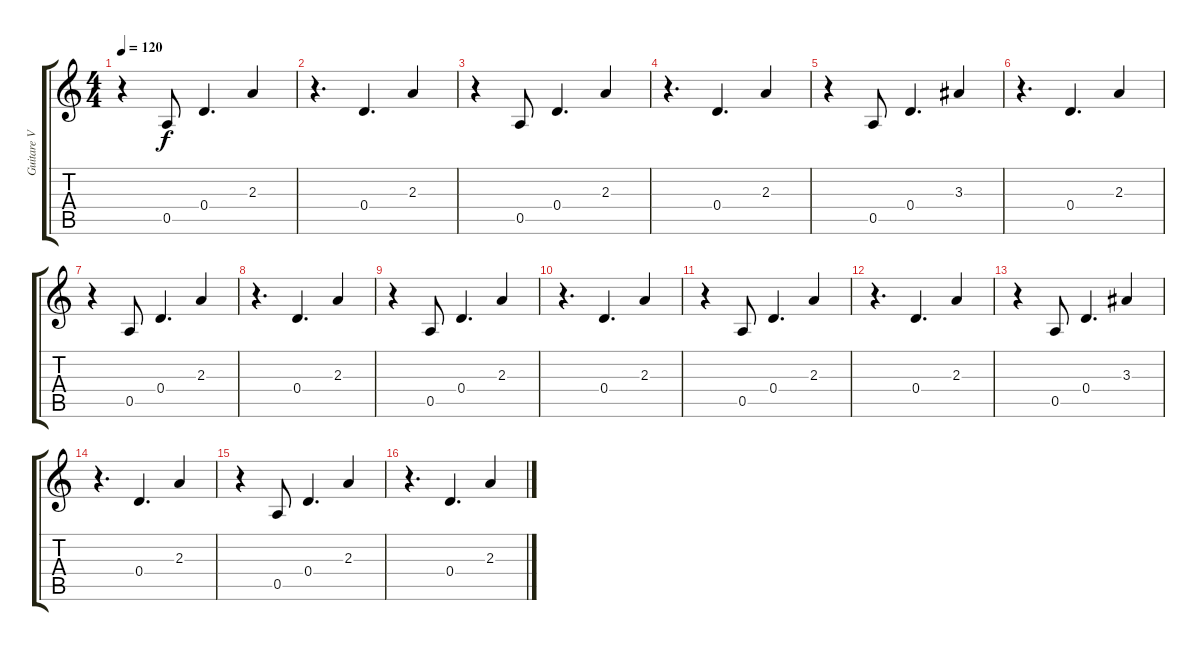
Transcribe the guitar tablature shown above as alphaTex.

\track ("Guitare V" "Guitare V") {instrument acousticguitarsteel}
\staff {score tabs}
\tuning (E4 B3 G3 D3 A2 E2) {hide}
\ts (4 4)
\tempo 120
\clef g2
\ks c
r.4{dy f} 0.5.8 0.4.4{d} 2.3.4 |
r.4{d} 0.4.4{d} 2.3.4 |
r.4 0.5.8 0.4.4{d} 2.3.4 |
r.4{d} 0.4.4{d} 2.3.4 |
r.4 0.5.8 0.4.4{d} 3.3.4 |
r.4{d} 0.4.4{d} 2.3.4 |
r.4 0.5.8 0.4.4{d} 2.3.4 |
r.4{d} 0.4.4{d} 2.3.4 |
r.4 0.5.8 0.4.4{d} 2.3.4 |
r.4{d} 0.4.4{d} 2.3.4 |
r.4 0.5.8 0.4.4{d} 2.3.4 |
r.4{d} 0.4.4{d} 2.3.4 |
r.4 0.5.8 0.4.4{d} 3.3.4 |
r.4{d} 0.4.4{d} 2.3.4 |
r.4 0.5.8 0.4.4{d} 2.3.4 |
r.4{d} 0.4.4{d} 2.3.4
